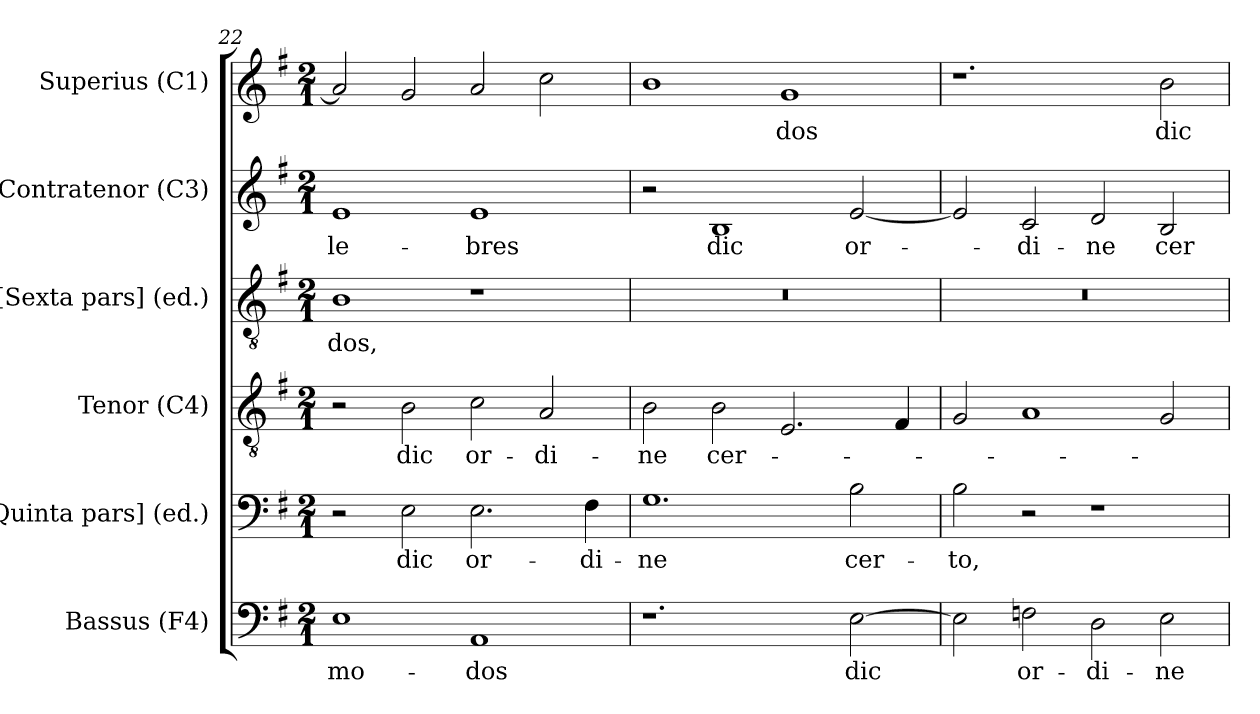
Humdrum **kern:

**kern	**text	**kern	**text	**kern	**text	**kern	**text	**kern	**text	**kern	**text
*part6	*part6	*part5	*part5	*part4	*part4	*part3	*part3	*part2	*part2	*part1	*part1
*staff6	*staff6	*staff5	*staff5	*staff4	*staff4	*staff3	*staff3	*staff2	*staff2	*staff1	*staff1
*I"Bassus (F4)	*	*I"[Quinta pars] (ed.)	*	*I"Tenor (C4)	*	*I"[Sexta pars] (ed.)	*	*I"Contratenor (C3)	*	*I"Superius (C1)	*
*I'B	*	*I'[QP]	*	*I'T	*	*I'[SP]	*	*I'C	*	*I'S	*
*clefF4	*	*clefF4	*	*clefGv2	*	*clefGv2	*	*clefG2	*	*clefG2	*
*	*	*	*	*ITrd7c12	*	*	*	*	*	*	*
*k[f#]	*	*k[f#]	*	*k[f#]	*	*k[f#]	*	*k[f#]	*	*k[f#]	*
*G:	*	*G:	*	*G:	*	*G:	*	*G:	*	*G:	*
*M2/1	*	*M2/1	*	*M2/1	*	*M2/1	*	*M2/1	*	*M2/1	*
=22	=22	=22	=22	=22	=22	=22	=22	=22	=22	=22	=22
!	!LO:LY:b:color=#000000	!	!	!	!	!	!	!	!	!	!
!	!	!	!	!	!	!	!LO:LY:b:color=#000000	!	!	!	!
!	!	!	!	!	!	!	!	!	!LO:LY:b:color=#000000	!	!
1Ei	mo-	2r	.	2r	.	1Bi	-dos,	1ei	-le-	2ai/]	.
!	!	!	!LO:LY:b:color=#000000	!	!	!	!	!	!	!	!
!	!	!	!	!	!LO:LY:b:color=#000000	!	!	!	!	!	!
.	.	2Ei\	dic	2BBi\	dic	.	.	.	.	2gi/	.
!	!LO:LY:b:color=#000000	!	!	!	!	!	!	!	!	!	!
!	!	!	!LO:LY:b:color=#000000	!	!	!	!	!	!	!	!
!	!	!	!	!	!LO:LY:b:color=#000000	!	!	!	!	!	!
!	!	!	!	!	!	!	!	!	!LO:LY:b:color=#000000	!	!
1AAi	-dos	2.Ei\	or-	2Ci\	or-	1r	.	1ei	-bres	2ai/	.
!	!	!	!	!	!LO:LY:b:color=#000000	!	!	!	!	!	!
.	.	.	.	2AAi/	-di-	.	.	.	.	2cci\	.
!	!	!	!LO:LY:b:color=#000000	!	!	!	!	!	!	!	!
.	.	4F#i\	-di-	.	.	.	.	.	.	.	.
=23	=23	=23	=23	=23	=23	=23	=23	=23	=23	=23	=23
!	!	!	!LO:LY:b:color=#000000	!	!	!	!	!	!	!	!
!	!	!	!	!	!LO:LY:b:color=#000000	!LO:N:vis=1	!	!	!	!	!
1.r	.	1.Gi	-ne	2BBi\	-ne	0r	.	2r	.	1bi	.
!	!	!	!	!	!LO:LY:b:color=#000000	!	!	!	!	!	!
!	!	!	!	!	!	!	!	!	!LO:LY:b:color=#000000	!	!
.	.	.	.	2BBi\	cer-	.	.	1Bi	dic	.	.
!	!	!	!	!	!	!	!	!	!	!	!LO:LY:b:color=#000000
.	.	.	.	2.EEi/	.	.	.	.	.	1gi	-dos
!	!LO:LY:b:color=#000000	!	!	!	!	!	!	!	!	!	!
!	!	!	!LO:LY:b:color=#000000	!	!	!	!	!	!	!	!
!	!	!	!	!	!	!	!	!	!LO:LY:b:color=#000000	!	!
[2Ei\	dic	2Bi\	cer-	.	.	.	.	[2ei/	or-	.	.
.	.	.	.	4FF#i/	.	.	.	.	.	.	.
=24	=24	=24	=24	=24	=24	=24	=24	=24	=24	=24	=24
!	!	!	!LO:LY:b:color=#000000	!	!	!LO:N:vis=1	!	!	!	!	!
2Ei\]	.	2Bi\	-to,	2GGi/	.	0r	.	2ei/]	.	1.r	.
!	!LO:LY:b:color=#000000	!	!	!	!	!	!	!	!	!	!
!	!	!	!	!	!	!	!	!	!LO:LY:b:color=#000000	!	!
2Fni\	or-	2r	.	1AAi	.	.	.	2ci/	-di-	.	.
!	!LO:LY:b:color=#000000	!	!	!	!	!	!	!	!	!	!
!	!	!	!	!	!	!	!	!	!LO:LY:b:color=#000000	!	!
2Di\	-di-	1r	.	.	.	.	.	2di/	-ne	.	.
!	!LO:LY:b:color=#000000	!	!	!	!	!	!	!	!	!	!
!	!	!	!	!	!	!	!	!	!LO:LY:b:color=#000000	!	!
!	!	!	!	!	!	!	!	!	!	!	!LO:LY:b:color=#000000
2Ei\	-ne	.	.	2GGi/	.	.	.	2Bi/	cer-	2bi\	dic
=	=	=	=	=	=	=	=	=	=	=	=
*-	*-	*-	*-	*-	*-	*-	*-	*-	*-	*-	*-
